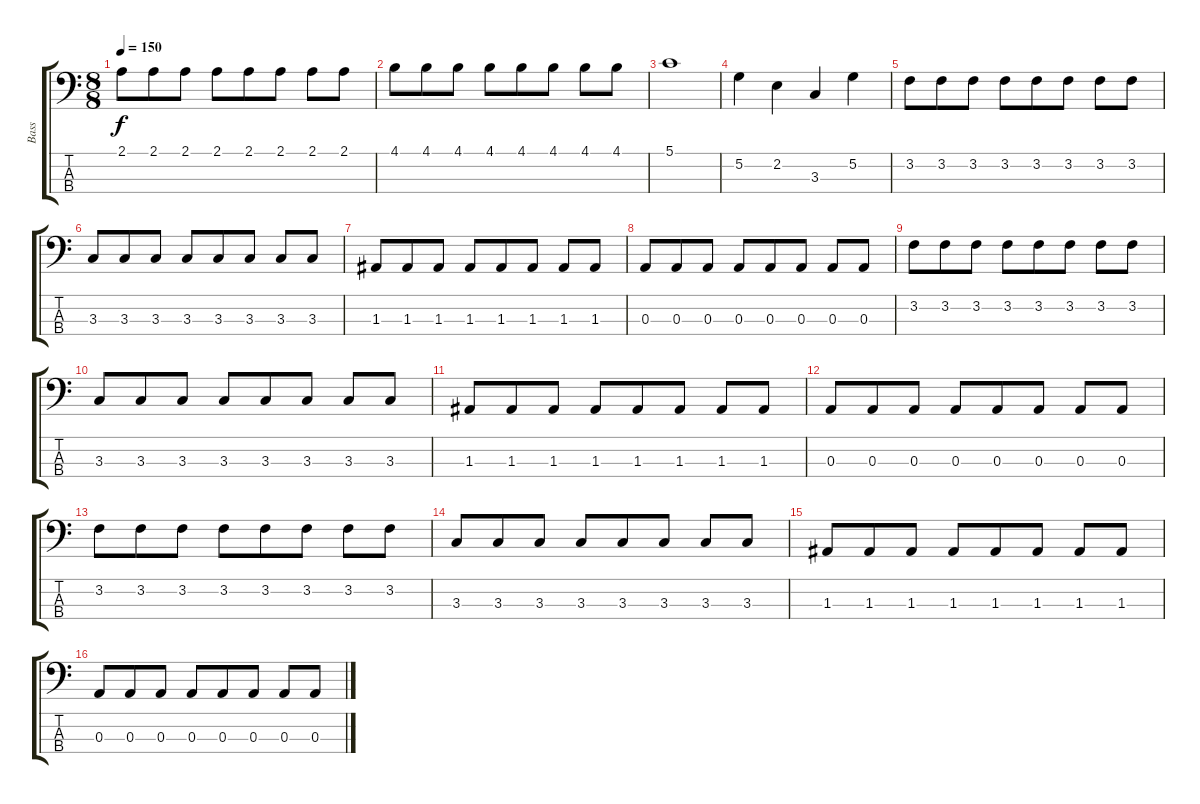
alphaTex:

\track ("Bass" "Bass") {instrument acousticbass}
\staff {score tabs}
\tuning (G2 D2 A1 E1) {hide}
\ts (8 8)
\tempo 150
\clef f4
\ks c
2.1.8{dy f} 2.1.8 2.1.8 2.1.8 2.1.8 2.1.8 2.1.8 2.1.8 |
4.1.8 4.1.8 4.1.8 4.1.8 4.1.8 4.1.8 4.1.8 4.1.8 |
5.1.1 |
5.2.4 2.2.4 3.3.4 5.2.4 |
3.2.8 3.2.8 3.2.8 3.2.8 3.2.8 3.2.8 3.2.8 3.2.8 |
3.3.8 3.3.8 3.3.8 3.3.8 3.3.8 3.3.8 3.3.8 3.3.8 |
1.3.8 1.3.8 1.3.8 1.3.8 1.3.8 1.3.8 1.3.8 1.3.8 |
0.3.8 0.3.8 0.3.8 0.3.8 0.3.8 0.3.8 0.3.8 0.3.8 |
3.2.8 3.2.8 3.2.8 3.2.8 3.2.8 3.2.8 3.2.8 3.2.8 |
3.3.8 3.3.8 3.3.8 3.3.8 3.3.8 3.3.8 3.3.8 3.3.8 |
1.3.8 1.3.8 1.3.8 1.3.8 1.3.8 1.3.8 1.3.8 1.3.8 |
0.3.8 0.3.8 0.3.8 0.3.8 0.3.8 0.3.8 0.3.8 0.3.8 |
3.2.8 3.2.8 3.2.8 3.2.8 3.2.8 3.2.8 3.2.8 3.2.8 |
3.3.8 3.3.8 3.3.8 3.3.8 3.3.8 3.3.8 3.3.8 3.3.8 |
1.3.8 1.3.8 1.3.8 1.3.8 1.3.8 1.3.8 1.3.8 1.3.8 |
0.3.8 0.3.8 0.3.8 0.3.8 0.3.8 0.3.8 0.3.8 0.3.8
